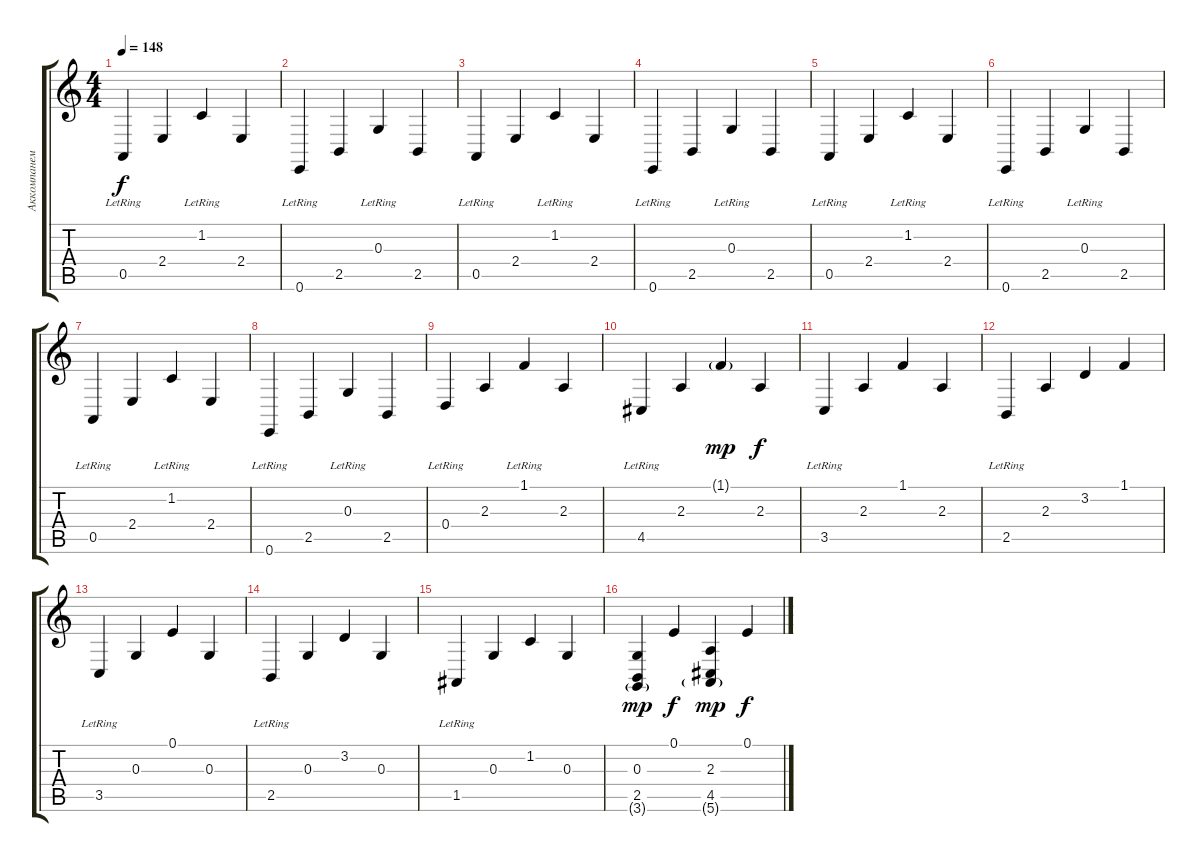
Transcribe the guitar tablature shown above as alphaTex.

\track ("Аккомпанемент" "Аккомпанем") {instrument brightacousticpiano}
\staff {score tabs}
\tuning (E4 B3 G3 D3 A2 E2) {hide}
\ts (4 4)
\tempo 148
\clef g2
\ks c
0.5{lr}.4{dy f} 2.4.4 1.2{lr}.4 2.4.4 |
0.6{lr}.4 2.5.4 0.3{lr}.4 2.5.4 |
0.5{lr}.4 2.4.4 1.2{lr}.4 2.4.4 |
0.6{lr}.4 2.5.4 0.3{lr}.4 2.5.4 |
0.5{lr}.4 2.4.4 1.2{lr}.4 2.4.4 |
0.6{lr}.4 2.5.4 0.3{lr}.4 2.5.4 |
0.5{lr}.4 2.4.4 1.2{lr}.4 2.4.4 |
0.6{lr}.4 2.5.4 0.3{lr}.4 2.5.4 |
0.4{lr}.4 2.3.4 1.1{lr}.4 2.3.4 |
4.5{lr}.4 2.3.4 1.1{g}.4{dy mp} 2.3.4{dy f} |
3.5{lr}.4 2.3.4 1.1.4 2.3.4 |
2.5{lr}.4 2.3.4 3.2.4 1.1.4 |
3.5{lr}.4 0.3.4 0.1.4 0.3.4 |
2.5{lr}.4 0.3.4 3.2.4 0.3.4 |
1.5{lr}.4 0.3.4 1.2.4 0.3.4 |
(0.3 2.5 3.6{g}).4{dy mp} 0.1.4{dy f} (2.3 4.5 5.6{g}).4{dy mp} 0.1.4{dy f}
